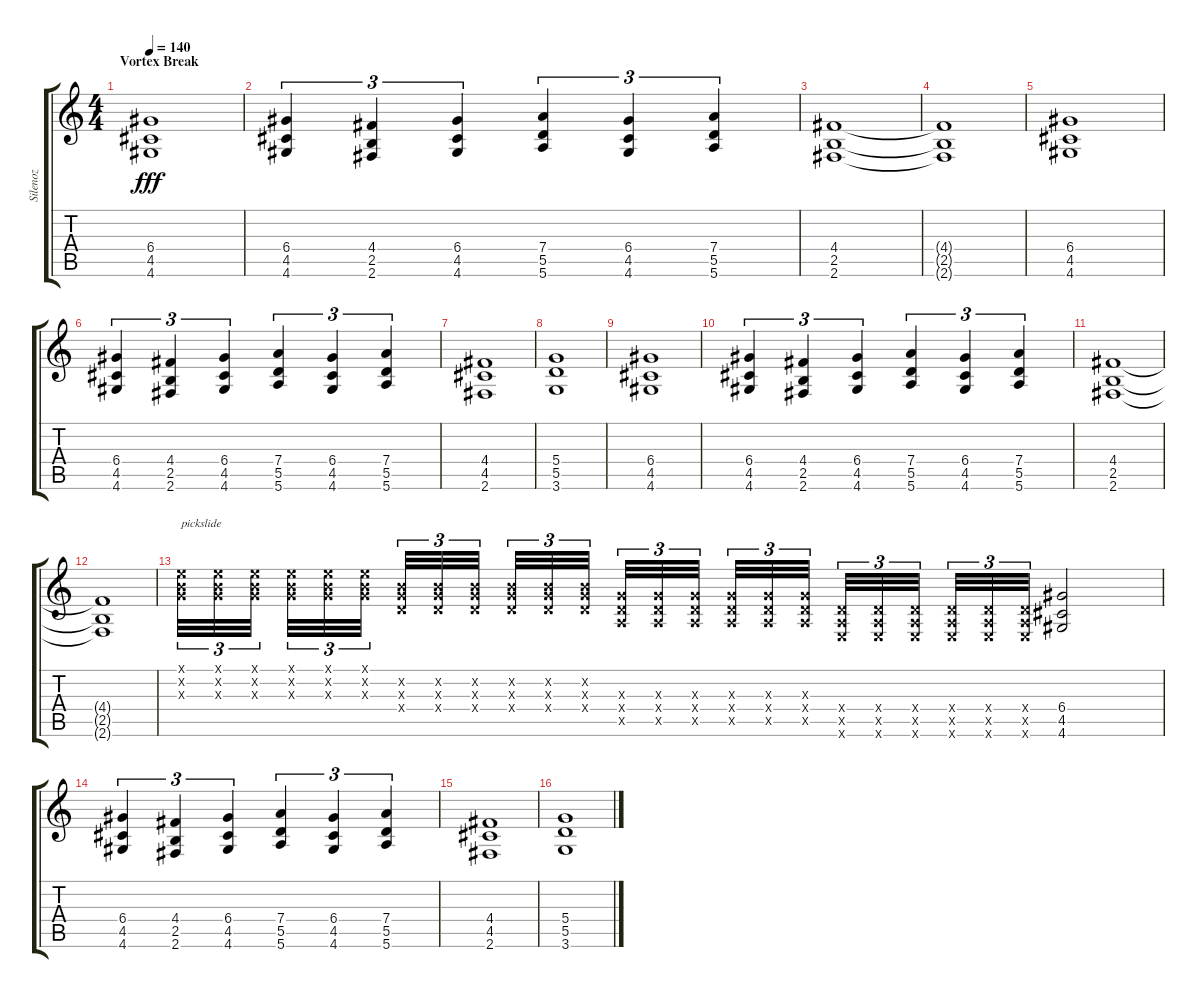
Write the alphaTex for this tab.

\track ("Silenoz" "Silenoz") {instrument distortionguitar}
\staff {score tabs}
\tuning (E4 B3 G3 D3 A2 E2) {hide}
\ts (4 4)
\section ("" "Vortex Break")
\tempo 140
\clef g2
\ks c
(6.4 4.5 4.6).1{dy fff} |
(6.4 4.5 4.6).4{tu (3 2)} (4.4 2.5 2.6).4{tu (3 2)} (6.4 4.5 4.6).4{tu (3 2)} (7.4 5.5 5.6).4{tu (3 2)} (6.4 4.5 4.6).4{tu (3 2)} (7.4 5.5 5.6).4{tu (3 2)} |
(4.4 2.5 2.6).1 |
(4.4{t} 2.5{t} 2.6{t}).1 |
(6.4 4.5 4.6).1 |
(6.4 4.5 4.6).4{tu (3 2)} (4.4 2.5 2.6).4{tu (3 2)} (6.4 4.5 4.6).4{tu (3 2)} (7.4 5.5 5.6).4{tu (3 2)} (6.4 4.5 4.6).4{tu (3 2)} (7.4 5.5 5.6).4{tu (3 2)} |
(4.4 4.5 2.6).1 |
(5.4 5.5 3.6).1 |
(6.4 4.5 4.6).1 |
(6.4 4.5 4.6).4{tu (3 2)} (4.4 2.5 2.6).4{tu (3 2)} (6.4 4.5 4.6).4{tu (3 2)} (7.4 5.5 5.6).4{tu (3 2)} (6.4 4.5 4.6).4{tu (3 2)} (7.4 5.5 5.6).4{tu (3 2)} |
(4.4 2.5 2.6).1 |
(4.4{t} 2.5{t} 2.6{t}).1 |
(0.1{x} 0.2{x} 0.3{x}).32{tu (3 2) txt "pickslide"} (0.1{x} 0.2{x} 0.3{x}).32{tu (3 2)} (0.1{x} 0.2{x} 0.3{x}).32{tu (3 2)} (0.1{x} 0.2{x} 0.3{x}).32{tu (3 2)} (0.1{x} 0.2{x} 0.3{x}).32{tu (3 2)} (0.1{x} 0.2{x} 0.3{x}).32{tu (3 2)} (0.2{x} 0.3{x} 0.4{x}).32{tu (3 2)} (0.2{x} 0.3{x} 0.4{x}).32{tu (3 2)} (0.2{x} 0.3{x} 0.4{x}).32{tu (3 2)} (0.2{x} 0.3{x} 0.4{x}).32{tu (3 2)} (0.2{x} 0.3{x} 0.4{x}).32{tu (3 2)} (0.2{x} 0.3{x} 0.4{x}).32{tu (3 2)} (0.3{x} 0.4{x} 0.5{x}).32{tu (3 2)} (0.3{x} 0.4{x} 0.5{x}).32{tu (3 2)} (0.3{x} 0.4{x} 0.5{x}).32{tu (3 2)} (0.3{x} 0.4{x} 0.5{x}).32{tu (3 2)} (0.3{x} 0.4{x} 0.5{x}).32{tu (3 2)} (0.3{x} 0.4{x} 0.5{x}).32{tu (3 2)} (0.4{x} 0.5{x} 0.6{x}).32{tu (3 2)} (0.4{x} 0.5{x} 0.6{x}).32{tu (3 2)} (0.4{x} 0.5{x} 0.6{x}).32{tu (3 2)} (0.4{x} 0.5{x} 0.6{x}).32{tu (3 2)} (0.4{x} 0.5{x} 0.6{x}).32{tu (3 2)} (0.4{x} 0.5{x} 0.6{x}).32{tu (3 2)} (6.4 4.5 4.6).2 |
(6.4 4.5 4.6).4{tu (3 2)} (4.4 2.5 2.6).4{tu (3 2)} (6.4 4.5 4.6).4{tu (3 2)} (7.4 5.5 5.6).4{tu (3 2)} (6.4 4.5 4.6).4{tu (3 2)} (7.4 5.5 5.6).4{tu (3 2)} |
(4.4 4.5 2.6).1 |
(5.4 5.5 3.6).1
